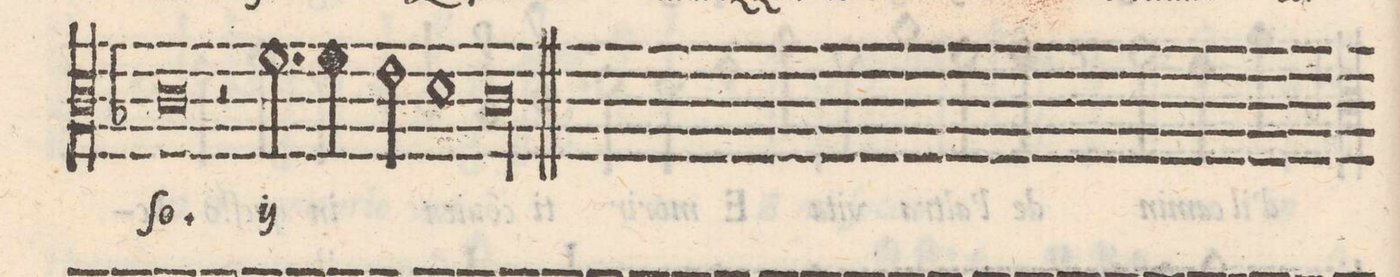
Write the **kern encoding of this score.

**kern	**text
*I"QVINTO	*
*clefC3	*
*k[b-]	*
*met(c)	*
*M2/1	*
0c\	-ſo.
*	*ij
=39-	=39-
2r	.
2.f\	l`vl-
4f\	-ti-
2e\	-mo
=40-	=40-
1d\	cor-
1c\l	-ſo.
==	==
*-	*-
